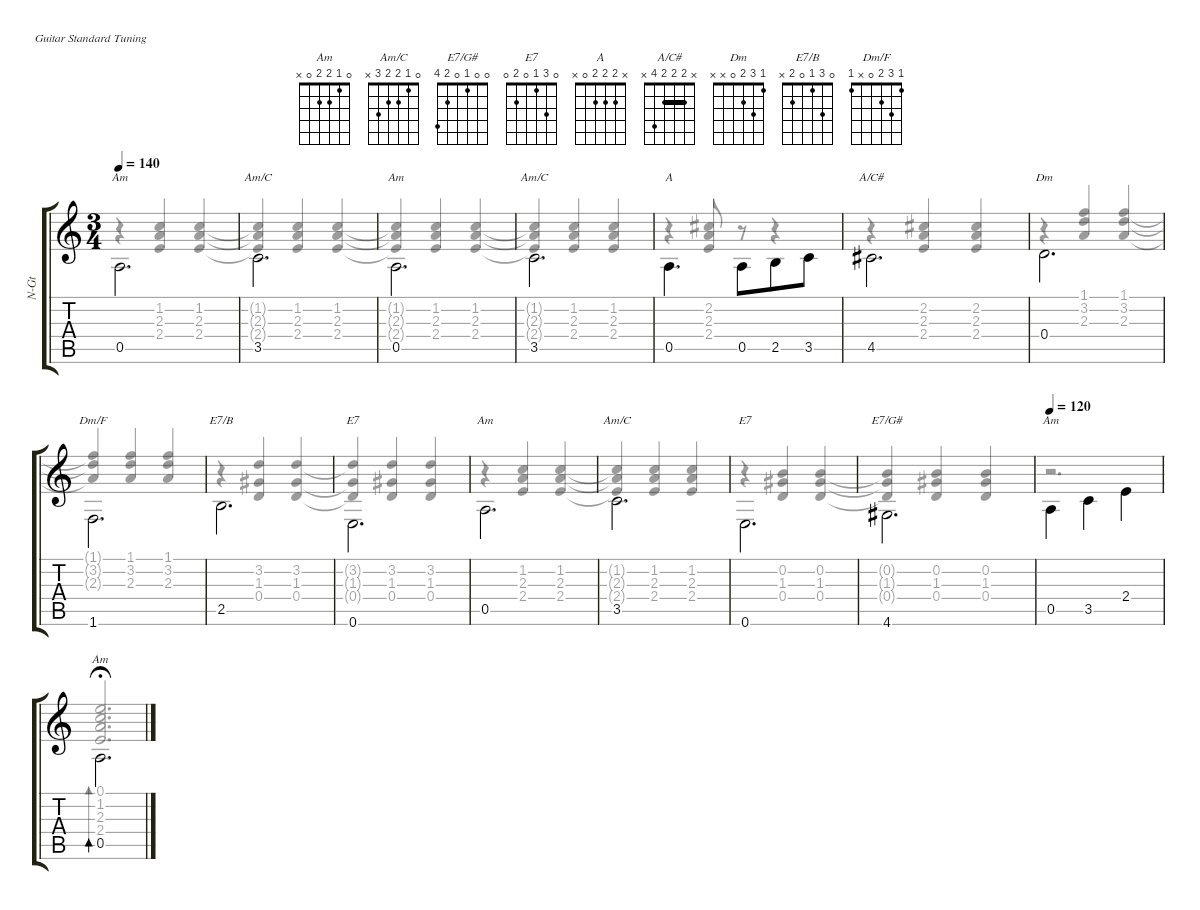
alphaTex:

\defaultSystemsLayout 4
\hideDynamics
\bracketExtendMode groupsimilarinstruments
\otherSystemsTrackNameOrientation horizontal
\defaultBarNumberDisplay Hide
\track ("Nylon Guitar" "N-Gt") {instrument acousticguitarnylon}
\staff {score tabs}
\tuning (E4 B3 G3 D3 A2 E2)
\chord ("Am" 0 1 2 2 0 x)
\chord ("Am/C" 0 1 2 2 3 x)
\chord ("E7/G#" 0 0 1 0 2 4)
\chord ("E7" 0 0 1 0 2 0)
\chord ("A" x 2 2 2 0 x)
\chord ("A/C#" x 2 2 2 4 x) {barre (2 2)}
\chord ("Dm" 1 3 2 0 x x)
\chord ("E7/B" 0 3 1 0 2 x)
\chord ("E7" 0 3 1 0 2 0)
\chord ("Dm/F" 1 3 2 0 x 1)
\voice
\ts (3 4)
\tempo 140
\clef g2
\ks aminor
0.5.2{d ch "Am" dy mf beam Down} |
3.5.2{d ch "Am/C" beam Down} |
0.5.2{d ch "Am" beam Down} |
3.5.2{d ch "Am/C" beam Down} |
0.5.4{d ch "A" beam Down} 0.5.8{beam Down beam merge} 2.5.8{beam Down beam merge} 3.5.8{beam Down} |
4.5{acc #}.2{d ch "A/C#" beam Down} |
0.4.2{d ch "Dm" beam Down} |
1.6.2{d ch "Dm/F" beam Down} |
2.5.2{d ch "E7/B" beam Down} |
0.6.2{d ch "E7" beam Down} |
0.5.2{d ch "Am" beam Down} |
3.5.2{d ch "Am/C" beam Down} |
0.6.2{d ch "E7" beam Down} |
4.6{acc #}.2{d ch "E7/G#" beam Down} |
\tempo 120
0.5.4{ch "Am" beam Down} 3.5.4{beam Down} 2.4.4{beam Down} |
0.5.2{d bd 157 ch "Am" fermata (medium 0.5) beam Down}
\voice
\clef g2
\ottava regular
\simile none
\ks aminor
r.4{dy mf beam Down} (2.3 2.4 1.2).4{beam Up} (1.2 2.3 2.4).4{beam Up} |
(1.2{t} 2.3{t} 2.4{t}).4{beam Up} (2.4 2.3 1.2).4{beam Up} (1.2 2.3 2.4).4{beam Up} |
(1.2{t} 2.3{t} 2.4{t}).4{beam Up} (2.4 2.3 1.2).4{beam Up} (1.2 2.3 2.4).4{beam Up} |
(1.2{t} 2.3{t} 2.4{t}).4{beam Up} (2.4 2.3 1.2).4{beam Up} (1.2 2.3 2.4).4{beam Up} |
r.4{beam Up} (2.4 2.3 2.2{acc #}).8{beam Up} r.8{beam Down} r.4{beam Down} |
r.4{beam Up} (2.2{acc #} 2.3 2.4).4{beam Up} (2.4 2.3 2.2{acc #}).4{beam Up} |
r.4{beam Up} (2.3 3.2 1.1).4{beam Up} (1.1 3.2 2.3).4{beam Up} |
(1.1{t} 3.2{t} 2.3{t}).4{beam Up} (3.2 1.1 2.3).4{beam Up} (2.3 3.2 1.1).4{beam Up} |
r.4{beam Down} (3.2 1.3{acc #} 0.4).4{beam Up} (0.4 1.3{acc #} 3.2).4{beam Up} |
(0.4{t} 1.3{t acc #} 3.2{t}).4{beam Up} (3.2 1.3{acc #} 0.4).4{beam Up} (0.4 1.3{acc #} 3.2).4{beam Up} |
r.4{beam Up} (1.2 2.3 2.4).4{beam Up} (2.4 2.3 1.2).4{beam Up} |
(2.4{t} 2.3{t} 1.2{t}).4{beam Up} (2.4 2.3 1.2).4{beam Up} (1.2 2.3 2.4).4{beam Up} |
r.4{beam Down} (0.4 1.3{acc #} 0.2).4{beam Up} (0.2 1.3{acc #} 0.4).4{beam Up} |
(0.2{t} 1.3{t acc #} 0.4{t}).4{beam Up} (0.4 1.3{acc #} 0.2).4{beam Up} (0.2 1.3{acc #} 0.4).4{beam Up} |
r.2{d beam Down} |
(2.4 2.3 1.2 0.1).2{d bd 157 fermata (medium 0.5) beam Up}
